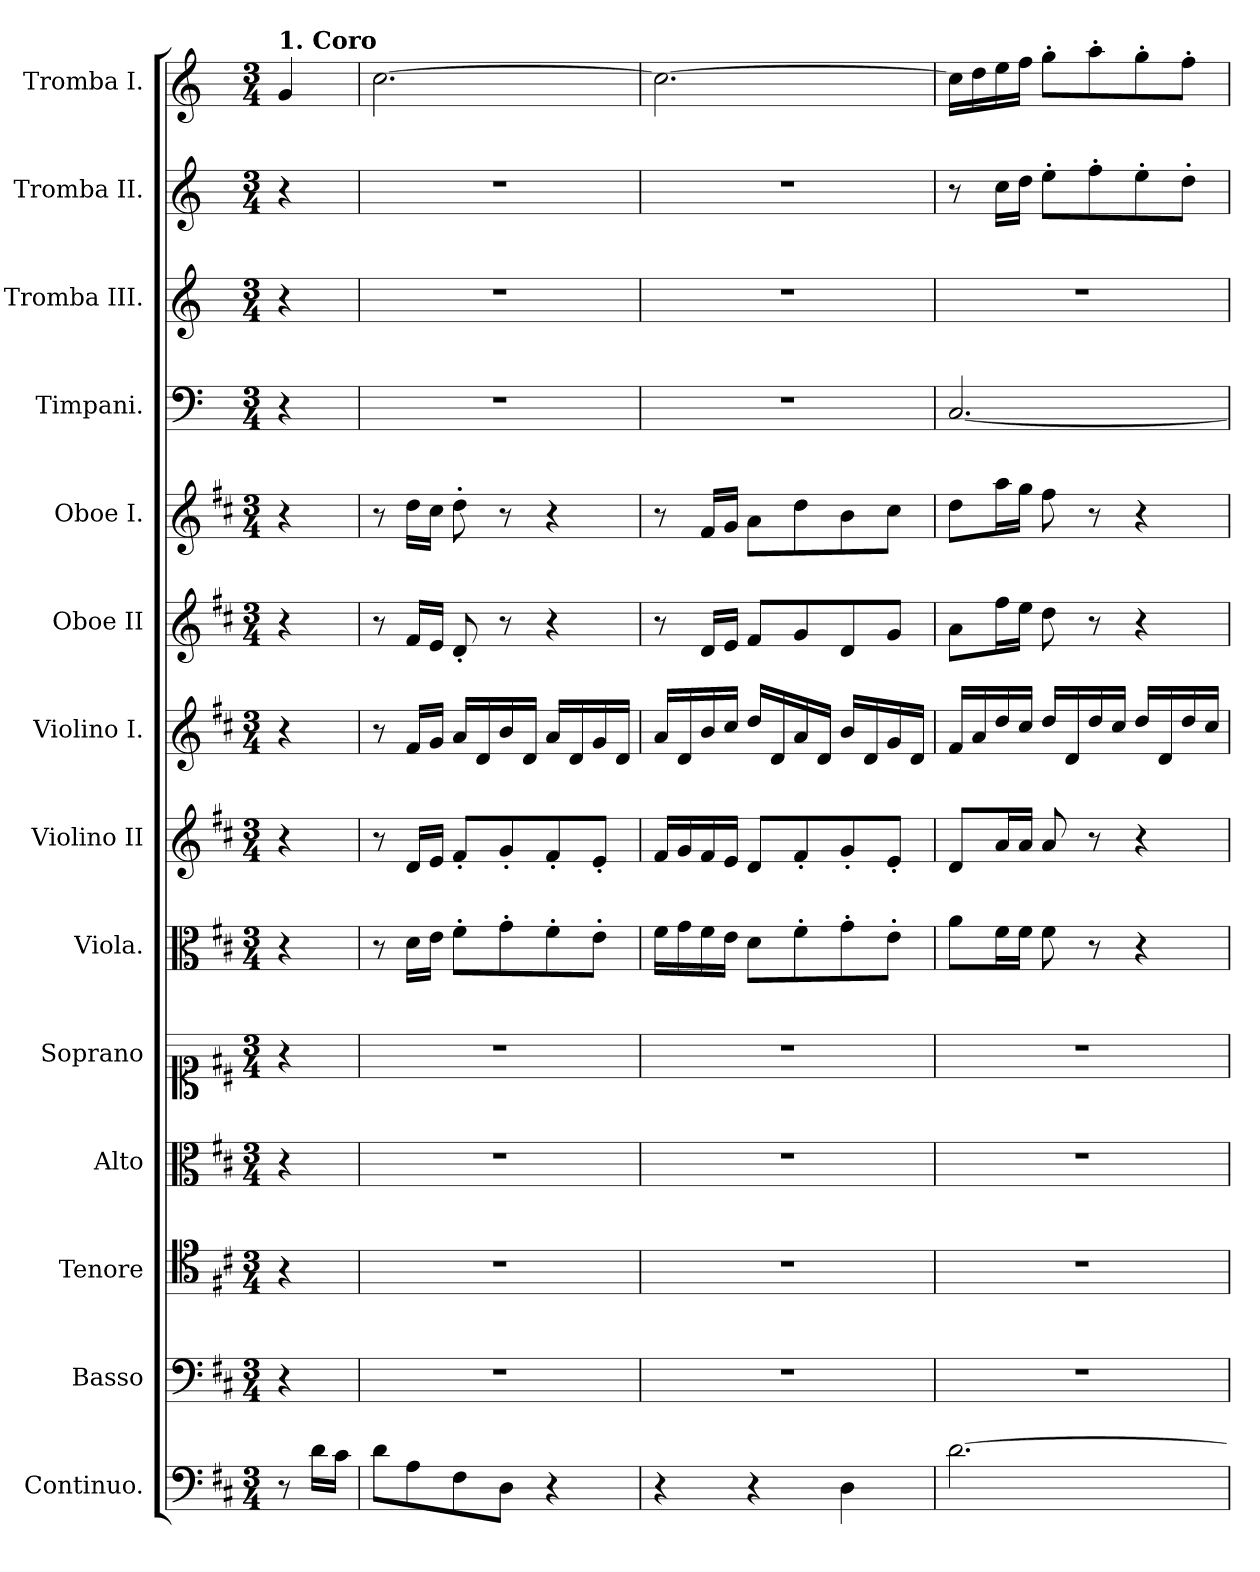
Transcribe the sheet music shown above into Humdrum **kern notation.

**kern	**kern	**kern	**kern	**kern	**kern	**kern	**kern	**kern	**kern	**kern	**kern	**kern	**kern
*part14	*part13	*part12	*part11	*part10	*part9	*part8	*part7	*part6	*part5	*part4	*part3	*part2	*part1
*staff14	*staff13	*staff12	*staff11	*staff10	*staff9	*staff8	*staff7	*staff6	*staff5	*staff4	*staff3	*staff2	*staff1
*I"Continuo.	*I"Basso	*I"Tenore	*I"Alto	*I"Soprano	*I"Viola.	*I"Violino II	*I"Violino I.	*I"Oboe II	*I"Oboe I.	*I"Timpani.	*I"Tromba III.	*I"Tromba II.	*I"Tromba I.
*	*	*	*	*	*I'Vla	*	*I'Vln	*I'Ob	*I'Ob	*I'Timp	*	*	*
*clefF4	*clefF4	*clefC4	*clefC3	*clefC1	*clefC3	*clefG2	*clefG2	*clefG2	*clefG2	*clefF4	*clefG2	*clefG2	*clefG2
*	*	*	*	*	*	*	*	*	*	*ITrd-1c-2	*ITrd-1c-2	*ITrd-1c-2	*ITrd-1c-2
*k[f#c#]	*k[f#c#]	*k[f#c#]	*k[f#c#]	*k[f#c#]	*k[f#c#]	*k[f#c#]	*k[f#c#]	*k[f#c#]	*k[f#c#]	*k[f#c#]	*k[f#c#]	*k[f#c#]	*k[f#c#]
*M3/4	*M3/4	*M3/4	*M3/4	*M3/4	*M3/4	*M3/4	*M3/4	*M3/4	*M3/4	*M3/4	*M3/4	*M3/4	*M3/4
=1	=1	=1	=1	=1	=1	=1	=1	=1	=1	=1	=1	=1	=1
!	!	!	!	!	!	!	!	!	!	!	!	!	!LO:TX:a:B:t=1. Coro
8r	4r	4r	4r	4r	4r	4r	4r	4r	4r	4r	4r	4r	4a/
16d\LL	.	.	.	.	.	.	.	.	.	.	.	.	.
16c#\JJ	.	.	.	.	.	.	.	.	.	.	.	.	.
=2	=2	=2	=2	=2	=2	=2	=2	=2	=2	=2	=2	=2	=2
8d\L	2.r	2.r	2.r	2.r	8r	8r	8r	8r	8r	2.r	2.r	2.r	[2.dd\
8A\	.	.	.	.	16d\LL	16d/LL	16f#/LL	16f#/LL	16dd\LL	.	.	.	.
.	.	.	.	.	16e\JJ	16e/JJ	16g/JJ	16e/JJ	16cc#\JJ	.	.	.	.
8F#\	.	.	.	.	8f#'\L	8f#'/L	16a/LL	8d'/	8dd'\	.	.	.	.
.	.	.	.	.	.	.	16d/	.	.	.	.	.	.
8D\J	.	.	.	.	8g'\	8g'/	16b/	8r	8r	.	.	.	.
.	.	.	.	.	.	.	16d/JJ	.	.	.	.	.	.
4r	.	.	.	.	8f#'\	8f#'/	16a/LL	4r	4r	.	.	.	.
.	.	.	.	.	.	.	16d/	.	.	.	.	.	.
.	.	.	.	.	8e'\J	8e'/J	16g/	.	.	.	.	.	.
.	.	.	.	.	.	.	16d/JJ	.	.	.	.	.	.
=3	=3	=3	=3	=3	=3	=3	=3	=3	=3	=3	=3	=3	=3
4r	2.r	2.r	2.r	2.r	16f#\LL	16f#/LL	16a/LL	8r	8r	2.r	2.r	2.r	2.dd\_
.	.	.	.	.	16g\	16g/	16d/	.	.	.	.	.	.
.	.	.	.	.	16f#\	16f#/	16b/	16d/LL	16f#/LL	.	.	.	.
.	.	.	.	.	16e\JJ	16e/JJ	16cc#/JJ	16e/JJ	16g/JJ	.	.	.	.
4r	.	.	.	.	8d\L	8d/L	16dd/LL	8f#/L	8a\L	.	.	.	.
.	.	.	.	.	.	.	16d/	.	.	.	.	.	.
.	.	.	.	.	8f#'\	8f#'/	16a/	8g/	8dd\	.	.	.	.
.	.	.	.	.	.	.	16d/JJ	.	.	.	.	.	.
4D\	.	.	.	.	8g'\	8g'/	16b/LL	8d/	8b\	.	.	.	.
.	.	.	.	.	.	.	16d/	.	.	.	.	.	.
.	.	.	.	.	8e'\J	8e'/J	16g/	8g/J	8cc#\J	.	.	.	.
.	.	.	.	.	.	.	16d/JJ	.	.	.	.	.	.
=4	=4	=4	=4	=4	=4	=4	=4	=4	=4	=4	=4	=4	=4
[2.d\	2.r	2.r	2.r	2.r	8a\L	8d/L	16f#/LL	8a\L	8dd\L	[2.D/	2.r	8r	16dd\LL]
.	.	.	.	.	.	.	16a/	.	.	.	.	.	16ee\
.	.	.	.	.	16f#\L	16a/L	16dd/	16ff#\L	16aa\L	.	.	16dd\LL	16ff#\
.	.	.	.	.	16f#\JJ	16a/JJ	16cc#/JJ	16ee\JJ	16gg\JJ	.	.	16ee\JJ	16gg\JJ
.	.	.	.	.	8f#\	8a/	16dd/LL	8dd\	8ff#\	.	.	8ff#'\L	8aa'\L
.	.	.	.	.	.	.	16d/	.	.	.	.	.	.
.	.	.	.	.	8r	8r	16dd/	8r	8r	.	.	8gg'\	8bb'\
.	.	.	.	.	.	.	16cc#/JJ	.	.	.	.	.	.
.	.	.	.	.	4r	4r	16dd/LL	4r	4r	.	.	8ff#'\	8aa'\
.	.	.	.	.	.	.	16d/	.	.	.	.	.	.
.	.	.	.	.	.	.	16dd/	.	.	.	.	8ee'\J	8gg'\J
.	.	.	.	.	.	.	16cc#/JJ	.	.	.	.	.	.
=	=	=	=	=	=	=	=	=	=	=	=	=	=
*-	*-	*-	*-	*-	*-	*-	*-	*-	*-	*-	*-	*-	*-
